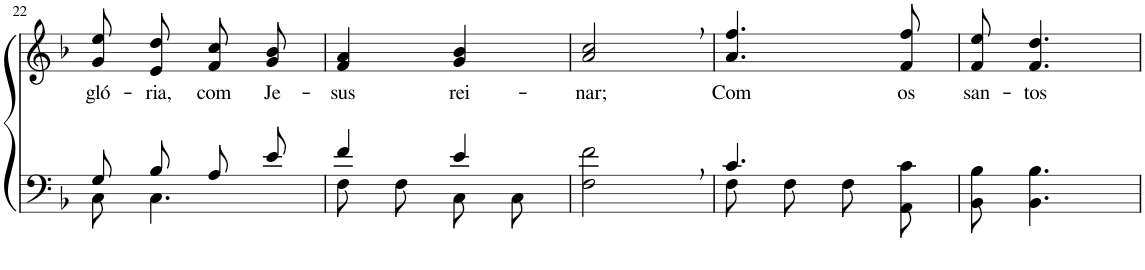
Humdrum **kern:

**kern	**kern	**text
*part2	*part1	*part1
*staff2	*staff1	*staff1
*I"Parte III e IV	*I"Parte I e II	*
!!LO:PB:g=z
*clefF4	*clefG2	*
*Trd1c2	*Trd1c2	*
*k[b-]	*k[b-]	*
*M2/4	*M2/4	*
=22	=22	=22
*^	*	*
!	!	!	!LO:LY:b
8G/L	8C\	8g\ 8ee\L	gló-
!	!	!	!LO:LY:b
8B-/J	4.C\	8e\ 8dd\J	-ria,
!	!	!	!LO:LY:b
8A/L	.	8f/ 8cc/L	com
!	!	!	!LO:LY:b
8e/J	.	8g/ 8b-/J	Je-
=23	=23	=23	=23
!	!	!	!LO:LY:b
4f/	8F\L	4f/ 4a/	-sus
.	8F\J	.	.
!	!	!	!LO:LY:b
4e/	8C\L	4g/ 4b-/	rei-
.	8C\J	.	.
=24	=24	=24	=24
!	!	!	!LO:LY:b
*v	*v	*	*
2F\, 2f\,	2a/, 2cc/,	-nar;
=25	=25	=25
*^	*	*
!	!	!	!LO:LY:b
4.c/	8F\L	4.a/ 4.ff/	Com
.	8F\J	.	.
.	8F\L	.	.
!	!	!	!LO:LY:b
8ryy	8AA\ 8c\J	8f/ 8ff/	os
=26	=26	=26	=26
!	!	!	!LO:LY:b
*v	*v	*	*
8BB-\ 8B-\	8f/ 8ee/	san-
!	!	!LO:LY:b
4.BB-\ 4.B-\	4.f/ 4.dd/	-tos
=	=	=
*-	*-	*-
